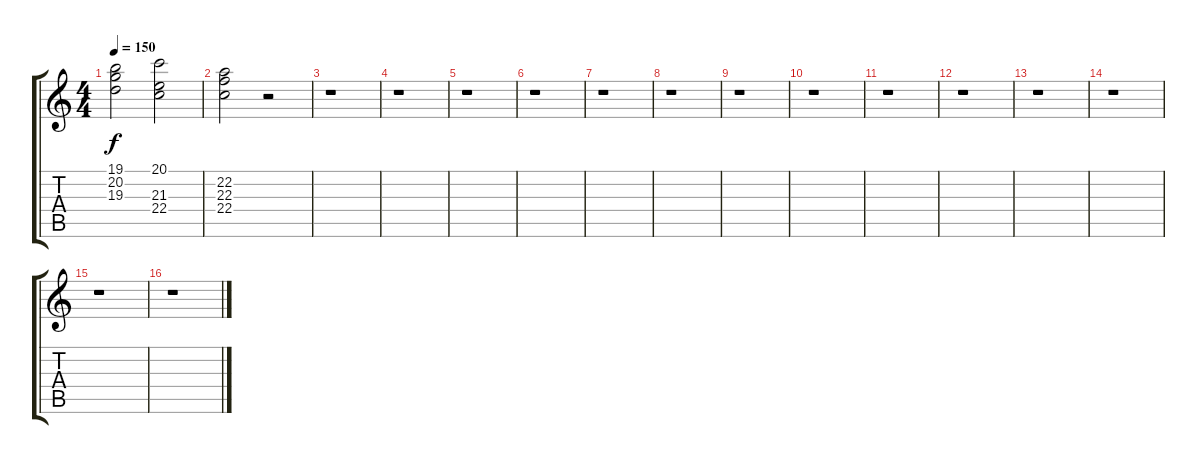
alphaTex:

\track "" {instrument stringensemble1}
\staff {score tabs}
\tuning (E4 B3 G3 D3 A2 E2) {hide}
\ts (4 4)
\tempo 150
\clef g2
\ks c
(19.1 20.2 19.3).2{dy f} (20.1 21.3 22.4).2 |
(22.2 22.3 22.4).2 r.2 |
r.1 |
r.1 |
r.1 |
r.1 |
r.1 |
r.1 |
r.1 |
r.1 |
r.1 |
r.1 |
r.1 |
r.1 |
r.1 |
r.1
